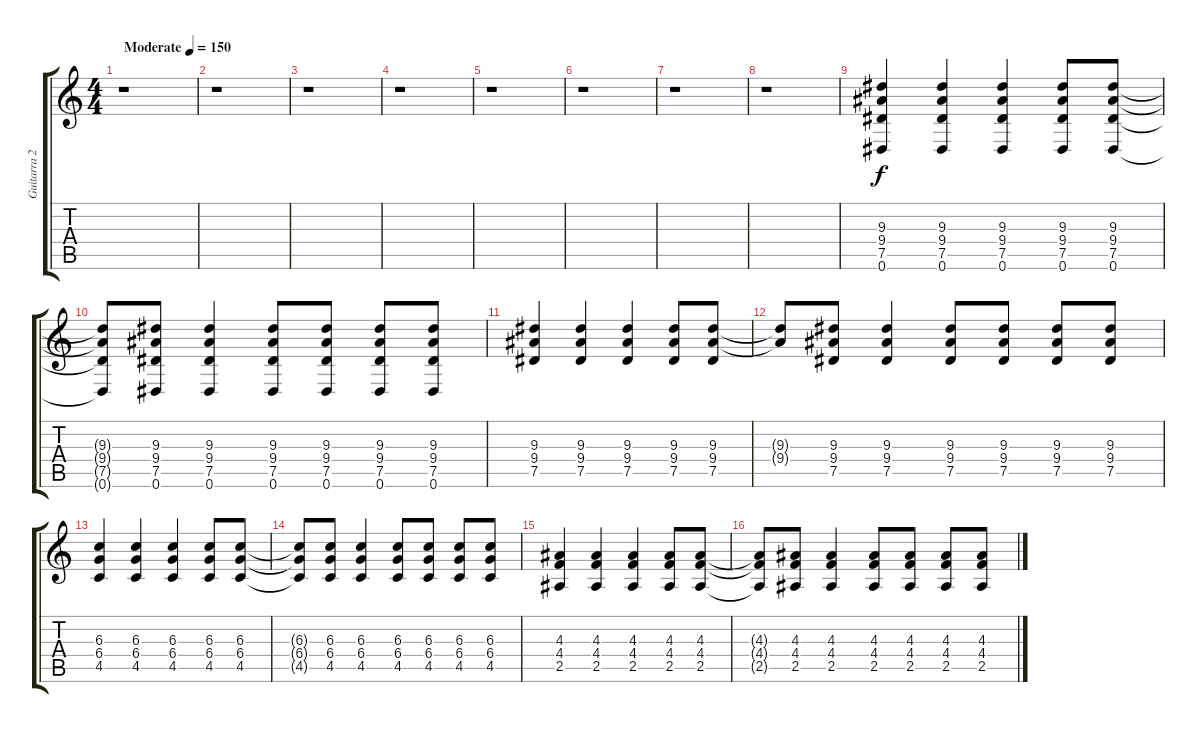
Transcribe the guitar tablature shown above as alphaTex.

\track ("Guitarra 2" "Guitarra 2") {instrument distortionguitar}
\staff {score tabs}
\tuning (Eb4 Bb3 Gb3 Db3 Ab2 Eb2) {hide}
\ts (4 4)
\tempo (150 "Moderate")
\clef g2
\ks c
r.1{dy f instrument distortionguitar} |
r.1 |
r.1 |
r.1 |
r.1 |
r.1 |
r.1 |
r.1 |
(9.3 9.4 7.5 0.6).4 (9.3 9.4 7.5 0.6).4 (9.3 9.4 7.5 0.6).4 (9.3 9.4 7.5 0.6).8 (9.3 9.4 7.5 0.6).8 |
(9.3{t} 9.4{t} 7.5{t} 0.6{t}).8 (9.3 9.4 7.5 0.6).8 (9.3 9.4 7.5 0.6).4 (9.3 9.4 7.5 0.6).8 (9.3 9.4 7.5 0.6).8 (9.3 9.4 7.5 0.6).8 (9.3 9.4 7.5 0.6).8 |
(9.3 9.4 7.5).4 (9.3 9.4 7.5).4 (9.3 9.4 7.5).4 (9.3 9.4 7.5).8 (9.3 9.4 7.5).8 |
(9.3{t} 9.4{t}).8 (9.3 9.4 7.5).8 (9.3 9.4 7.5).4 (9.3 9.4 7.5).8 (9.3 9.4 7.5).8 (9.3 9.4 7.5).8 (9.3 9.4 7.5).8 |
(6.3 6.4 4.5).4 (6.3 6.4 4.5).4 (6.3 6.4 4.5).4 (6.3 6.4 4.5).8 (6.3 6.4 4.5).8 |
(6.3{t} 6.4{t} 4.5{t}).8 (6.3 6.4 4.5).8 (6.3 6.4 4.5).4 (6.3 6.4 4.5).8 (6.3 6.4 4.5).8 (6.3 6.4 4.5).8 (6.3 6.4 4.5).8 |
(4.3 4.4 2.5).4 (4.3 4.4 2.5).4 (4.3 4.4 2.5).4 (4.3 4.4 2.5).8 (4.3 4.4 2.5).8 |
(4.3{t} 4.4{t} 2.5{t}).8 (4.3 4.4 2.5).8 (4.3 4.4 2.5).4 (4.3 4.4 2.5).8 (4.3 4.4 2.5).8 (4.3 4.4 2.5).8 (4.3 4.4 2.5).8
